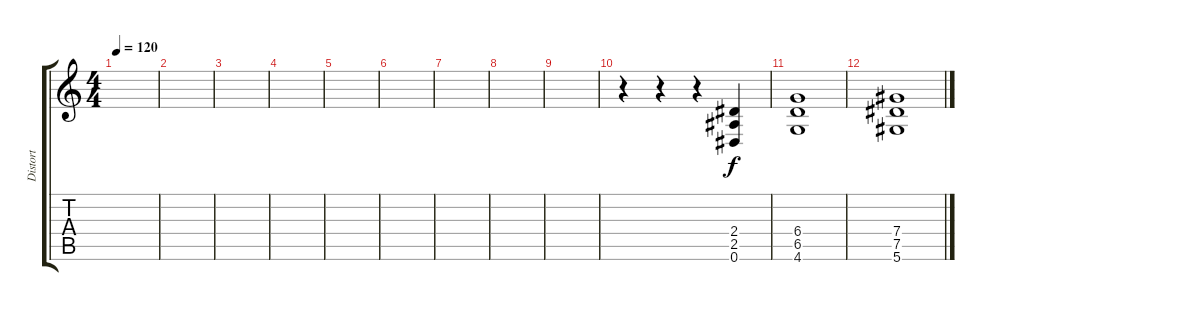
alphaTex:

\track ("Distort" "Distort") {instrument distortionguitar}
\staff {score tabs}
\tuning (Eb4 Bb3 Gb3 Db3 Ab2 Eb2) {hide}
\ts (4 4)
\tempo 120
\clef g2
\ks c
|
|
|
|
|
|
|
|
|
r.4 r.4 r.4 (2.4 2.5 0.6).4 |
(6.4 6.5 4.6).1 |
(7.4 7.5 5.6).1
